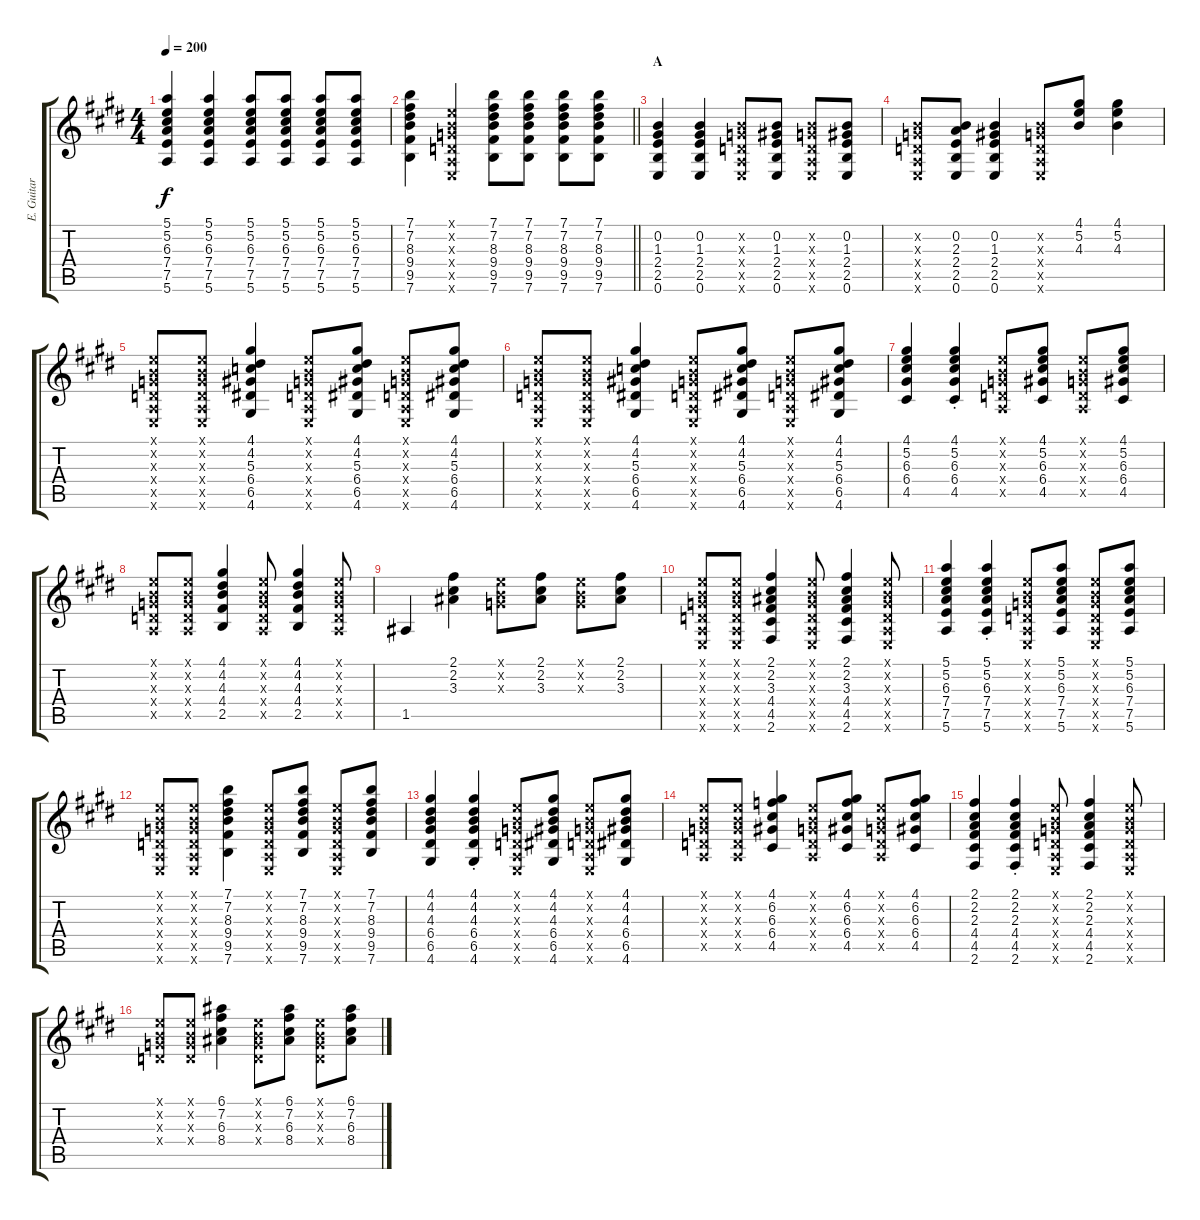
\track ("E. Guitar II" "E. Guitar ") {instrument overdrivenguitar}
\staff {score tabs}
\tuning (E4 B3 G3 D3 A2 E2) {hide}
\ts (4 4)
\tempo 200
\clef g2
\ks e
(5.1 5.2 6.3 7.4 7.5 5.6).4{dy f} (5.1 5.2 6.3 7.4 7.5 5.6).4 (5.1 5.2 6.3 7.4 7.5 5.6).8 (5.1 5.2 6.3 7.4 7.5 5.6).8 (5.1 5.2 6.3 7.4 7.5 5.6).8 (5.1 5.2 6.3 7.4 7.5 5.6).8 |
\barLineRight lightlight
(7.1 7.2 8.3 9.4 9.5 7.6).4 (0.1{x} 0.2{x} 0.3{x} 0.4{x} 0.5{x} 0.6{x}).4 (7.1 7.2 8.3 9.4 9.5 7.6).8 (7.1 7.2 8.3 9.4 9.5 7.6).8 (7.1 7.2 8.3 9.4 9.5 7.6).8 (7.1 7.2 8.3 9.4 9.5 7.6).8 |
\section ("" "A")
(0.2 1.3 2.4 2.5 0.6).4 (0.2 1.3 2.4 2.5 0.6).4 (0.2{x} 0.3{x} 0.4{x} 0.5{x} 0.6{x}).8 (0.2 1.3 2.4 2.5 0.6).8 (0.2{x} 0.3{x} 0.4{x} 0.5{x} 0.6{x}).8 (0.2 1.3 2.4 2.5 0.6).8 |
(0.2{x} 0.3{x} 0.4{x} 0.5{x} 0.6{x}).8 (0.2 2.3 2.4 2.5 0.6).8 (0.2 1.3 2.4 2.5 0.6).4 (0.2{x} 0.3{x} 0.4{x} 0.5{x} 0.6{x}).8 (4.1 5.2 4.3).8 (4.1 5.2 4.3).4 |
(0.1{x} 0.2{x} 0.3{x} 0.4{x} 0.5{x} 0.6{x}).8 (0.1{x} 0.2{x} 0.3{x} 0.4{x} 0.5{x} 0.6{x}).8 (4.1 4.2 5.3 6.4 6.5 4.6).4 (0.1{x} 0.2{x} 0.3{x} 0.4{x} 0.5{x} 0.6{x}).8 (4.1 4.2 5.3 6.4 6.5 4.6).8 (0.1{x} 0.2{x} 0.3{x} 0.4{x} 0.5{x} 0.6{x}).8 (4.1 4.2 5.3 6.4 6.5 4.6).8 |
(0.1{x} 0.2{x} 0.3{x} 0.4{x} 0.5{x} 0.6{x}).8 (0.1{x} 0.2{x} 0.3{x} 0.4{x} 0.5{x} 0.6{x}).8 (4.1 4.2 5.3 6.4 6.5 4.6).4 (0.1{x} 0.2{x} 0.3{x} 0.4{x} 0.5{x} 0.6{x}).8 (4.1 4.2 5.3 6.4 6.5 4.6).8 (0.1{x} 0.2{x} 0.3{x} 0.4{x} 0.5{x} 0.6{x}).8 (4.1 4.2 5.3 6.4 6.5 4.6).8 |
(4.1 5.2 6.3 6.4 4.5).4 (4.1{st} 5.2{st} 6.3{st} 6.4{st} 4.5{st}).4 (0.1{x} 0.2{x} 0.3{x} 0.4{x} 0.5{x}).8 (4.1 5.2 6.3 6.4 4.5).8 (0.1{x} 0.2{x} 0.3{x} 0.4{x} 0.5{x}).8 (4.1 5.2 6.3 6.4 4.5).8 |
(0.1{x} 0.2{x} 0.3{x} 0.4{x} 0.5{x}).8 (0.1{x} 0.2{x} 0.3{x} 0.4{x} 0.5{x}).8 (4.1 4.2 4.3 4.4 2.5).4 (0.1{x} 0.2{x} 0.3{x} 0.4{x} 0.5{x}).8 (4.1 4.2 4.3 4.4 2.5).4 (0.1{x} 0.2{x} 0.3{x} 0.4{x} 0.5{x}).8 |
1.5.4 (2.1 2.2 3.3).4 (0.1{x} 0.2{x} 0.3{x}).8 (2.1 2.2 3.3).8 (0.1{x} 0.2{x} 0.3{x}).8 (2.1 2.2 3.3).8 |
(0.1{x} 0.2{x} 0.3{x} 0.4{x} 0.5{x} 0.6{x}).8 (0.1{x} 0.2{x} 0.3{x} 0.4{x} 0.5{x} 0.6{x}).8 (2.1 2.2 3.3 4.4 4.5 2.6).4 (0.1{x} 0.2{x} 0.3{x} 0.4{x} 0.5{x} 0.6{x}).8 (2.1 2.2 3.3 4.4 4.5 2.6).4 (0.1{x} 0.2{x} 0.3{x} 0.4{x} 0.5{x} 0.6{x}).8 |
(5.1 5.2 6.3 7.4 7.5 5.6).4 (5.1{st} 5.2{st} 6.3{st} 7.4{st} 7.5{st} 5.6{st}).4 (0.1{x} 0.2{x} 0.3{x} 0.4{x} 0.5{x} 0.6{x}).8 (5.1 5.2 6.3 7.4 7.5 5.6).8 (0.1{x} 0.2{x} 0.3{x} 0.4{x} 0.5{x} 0.6{x}).8 (5.1 5.2 6.3 7.4 7.5 5.6).8 |
(0.1{x} 0.2{x} 0.3{x} 0.4{x} 0.5{x} 0.6{x}).8 (0.1{x} 0.2{x} 0.3{x} 0.4{x} 0.5{x} 0.6{x}).8 (7.1 7.2 8.3 9.4 9.5 7.6).4 (0.1{x} 0.2{x} 0.3{x} 0.4{x} 0.5{x} 0.6{x}).8 (7.1 7.2 8.3 9.4 9.5 7.6).8 (0.1{x} 0.2{x} 0.3{x} 0.4{x} 0.5{x} 0.6{x}).8 (7.1 7.2 8.3 9.4 9.5 7.6).8 |
(4.1 4.2 4.3 6.4 6.5 4.6).4 (4.1{st} 4.2{st} 4.3{st} 6.4{st} 6.5{st} 4.6{st}).4 (0.1{x} 0.2{x} 0.3{x} 0.4{x} 0.5{x} 0.6{x}).8 (4.1 4.2 4.3 6.4 6.5 4.6).8 (0.1{x} 0.2{x} 0.3{x} 0.4{x} 0.5{x} 0.6{x}).8 (4.1 4.2 4.3 6.4 6.5 4.6).8 |
(0.1{x} 0.2{x} 0.3{x} 0.4{x} 0.5{x}).8 (0.1{x} 0.2{x} 0.3{x} 0.4{x} 0.5{x}).8 (4.1 6.2 6.3 6.4 4.5).4 (0.1{x} 0.2{x} 0.3{x} 0.4{x} 0.5{x}).8 (4.1 6.2 6.3 6.4 4.5).8 (0.1{x} 0.2{x} 0.3{x} 0.4{x} 0.5{x}).8 (4.1 6.2 6.3 6.4 4.5).8 |
(2.1 2.2 2.3 4.4 4.5 2.6).4 (2.1{st} 2.2{st} 2.3{st} 4.4{st} 4.5{st} 2.6{st}).4 (0.1{x} 0.2{x} 0.3{x} 0.4{x} 0.5{x} 0.6{x}).8 (2.1 2.2 2.3 4.4 4.5 2.6).4 (0.1{x} 0.2{x} 0.3{x} 0.4{x} 0.5{x} 0.6{x}).8 |
(0.1{x} 0.2{x} 0.3{x} 0.4{x}).8 (0.1{x} 0.2{x} 0.3{x} 0.4{x}).8 (6.1 7.2 6.3 8.4).4 (0.1{x} 0.2{x} 0.3{x} 0.4{x}).8 (6.1 7.2 6.3 8.4).8 (0.1{x} 0.2{x} 0.3{x} 0.4{x}).8 (6.1 7.2 6.3 8.4).8
